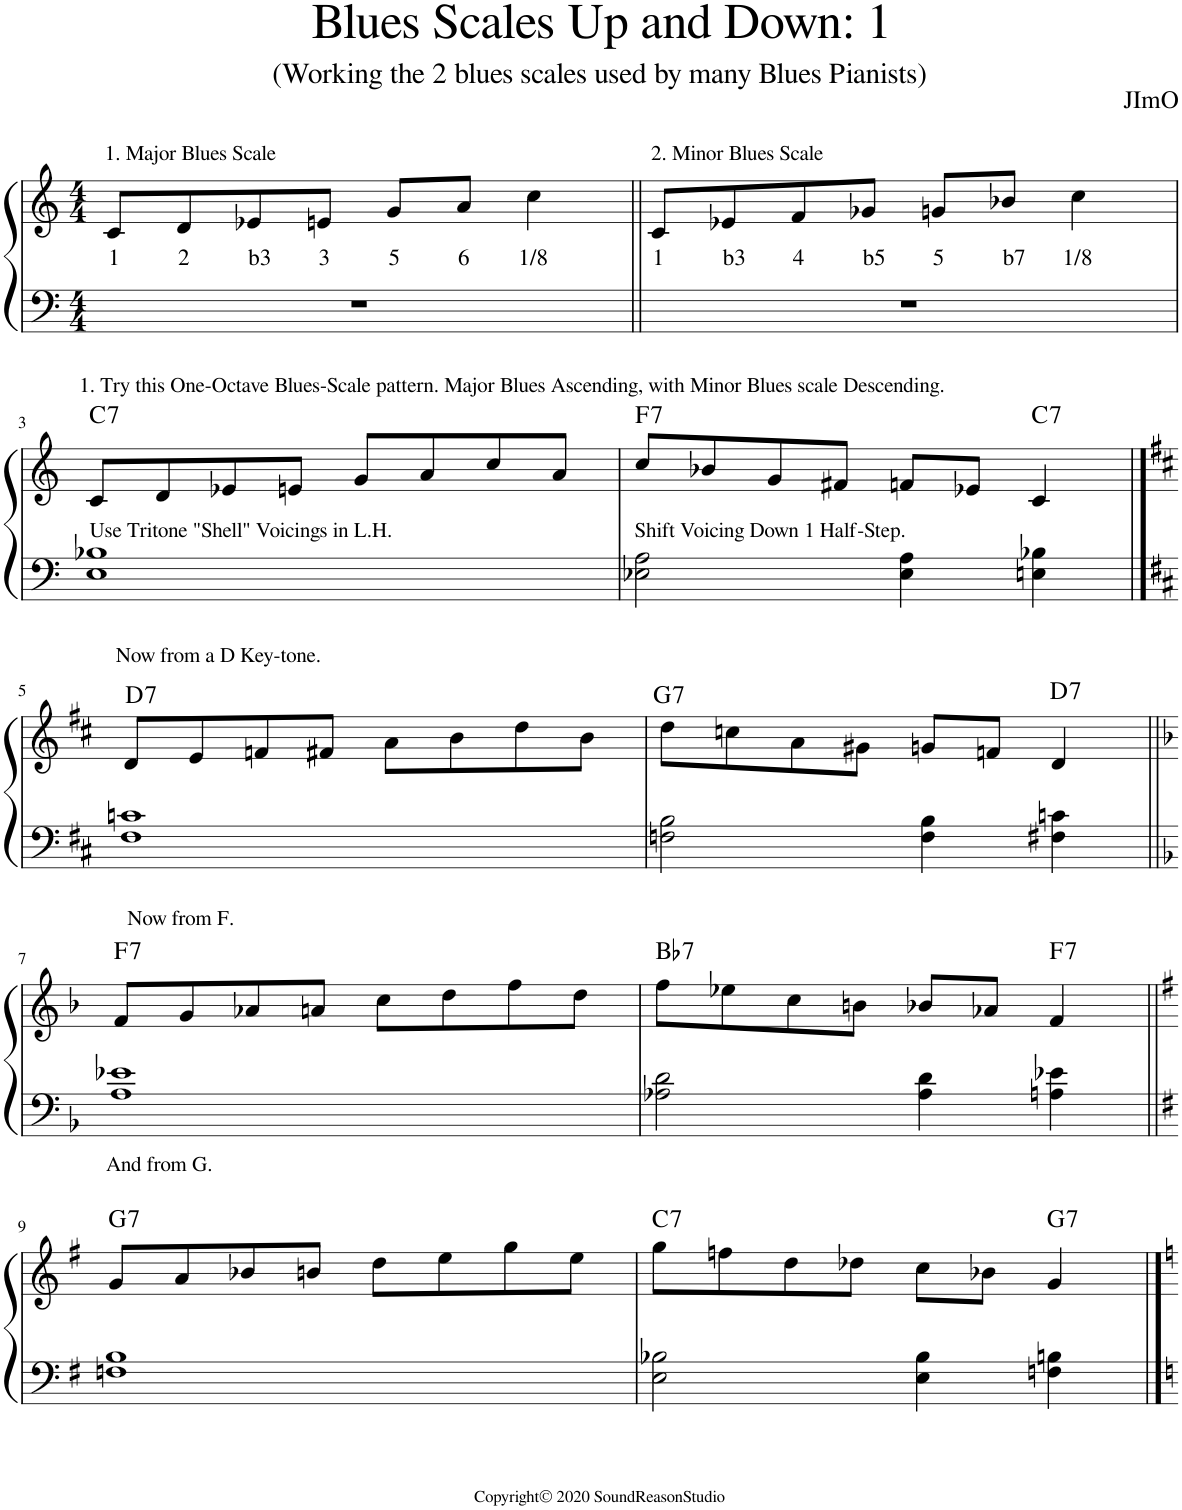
**kern	**kern	**text	**harte
*part1	*part1	*part1	*part1
*staff2	*staff1	*staff1	*
*I"Piano	*	*	*
*I'Pno.	*	*	*
*clefF4	*clefG2	*	*
*k[]	*k[]	*	*
*M4/4	*M4/4	*	*
=1	=1	=1	=1
!	!LO:TX:a:t=1. Major Blues Scale	!	!
!	!	!LO:LY:b	!
1r	8c/L	1	.
!	!	!LO:LY:b	!
.	8d/	2	.
!	!	!LO:LY:b	!
.	8e-X/	b3	.
!	!	!LO:LY:b	!
.	8en/J	3	.
!	!	!LO:LY:b	!
.	8g/L	5	.
!	!	!LO:LY:b	!
.	8a/J	6	.
!	!	!LO:LY:b	!
.	4cc\	1/8	.
=2||	=2||	=2||	=2||
!	!LO:TX:a:t=2. Minor Blues Scale	!	!
!	!	!LO:LY:b	!
1r	8c/L	1	.
!	!	!LO:LY:b	!
.	8e-X/	b3	.
!	!	!LO:LY:b	!
.	8f/	4	.
!	!	!LO:LY:b	!
.	8g-X/J	b5	.
!	!	!LO:LY:b	!
.	8gn/L	5	.
!	!	!LO:LY:b	!
.	8b-X/J	b7	.
!	!	!LO:LY:b	!
.	4cc\	1/8	.
!!LO:LB:g=z
=3	=3	=3	=3
!	!LO:TX:a:t=1. Try this One-Octave Blues-Scale pattern. Major Blues Ascending, with Minor Blues scale Descending.	!	!
!LO:TX:a:t=Use Tritone "Shell" Voicings in L.H.	!	!	!LO:H:kt=7
1E 1B-X	8c/L	.	C:7
.	8d/	.	.
.	8e-X/	.	.
.	8en/J	.	.
.	8g/L	.	.
.	8a/	.	.
.	8cc/	.	.
.	8a/J	.	.
=4	=4	=4	=4
!LO:TX:a:t=Shift Voicing Down 1 Half-Step.	!	!	!LO:H:kt=7
2E-X\ 2A\	8cc/L	.	F:7
.	8b-X/	.	.
.	8g/	.	.
.	8f#X/J	.	.
4E-\ 4A\	8fn/L	.	.
.	8e-X/J	.	.
!	!	!	!LO:H:kt=7
4En\ 4B-X\	4c/	.	C:7
!!LO:LB:g=z
==5	==5	==5	==5
*k[f#c#]	*k[f#c#]	*	*
!	!LO:TX:a:t=Now from a D Key-tone.	!	!LO:H:kt=7
1F# 1cn	8d/L	.	D:7
.	8e/	.	.
.	8fn/	.	.
.	8f#X/J	.	.
.	8a\L	.	.
.	8b\	.	.
.	8dd\	.	.
.	8b\J	.	.
=6	=6	=6	=6
!	!	!	!LO:H:kt=7
2Fn\ 2B\	8dd\L	.	G:7
.	8ccn\	.	.
.	8a\	.	.
.	8g#X\J	.	.
4F\ 4B\	8gn/L	.	.
.	8fn/J	.	.
!	!	!	!LO:H:kt=7
4F#X\ 4cn\	4d/	.	D:7
!!LO:LB:g=z
=7||	=7||	=7||	=7||
*k[b-]	*k[b-]	*	*
!	!	!	!LO:H:kt=7
1A 1e-X	8f/L	.	F:7
!	!LO:TX:a:t=Now from F.	!	!
.	8g/	.	.
.	8a-X/	.	.
.	8an/J	.	.
.	8cc\L	.	.
.	8dd\	.	.
.	8ff\	.	.
.	8dd\J	.	.
=8	=8	=8	=8
!	!	!	!LO:H:kt=7
2A-X\ 2d\	8ff\L	.	Bb:7
.	8ee-X\	.	.
.	8cc\	.	.
.	8bn\J	.	.
4A-\ 4d\	8b-X/L	.	.
.	8a-X/J	.	.
!	!	!	!LO:H:kt=7
4An\ 4e-X\	4f/	.	F:7
!!LO:LB:g=z
=9||	=9||	=9||	=9||
*k[f#]	*k[f#]	*	*
!	!	!	!LO:H:kt=7
1Fn 1B	8g/L	.	G:7
!	!LO:TX:a:t=And from G.	!	!
.	8a/	.	.
.	8b-X/	.	.
.	8bn/J	.	.
.	8dd\L	.	.
.	8ee\	.	.
.	8gg\	.	.
.	8ee\J	.	.
=10	=10	=10	=10
!	!	!	!LO:H:kt=7
2E\ 2B-X\	8gg\L	.	C:7
.	8ffn\	.	.
.	8dd\	.	.
.	8dd-X\J	.	.
4E\ 4B-\	8cc\L	.	.
.	8b-X\J	.	.
!	!	!	!LO:H:kt=7
4Fn\ 4Bn\	4g/	.	G:7
==	==	==	==
*-	*-	*-	*-
